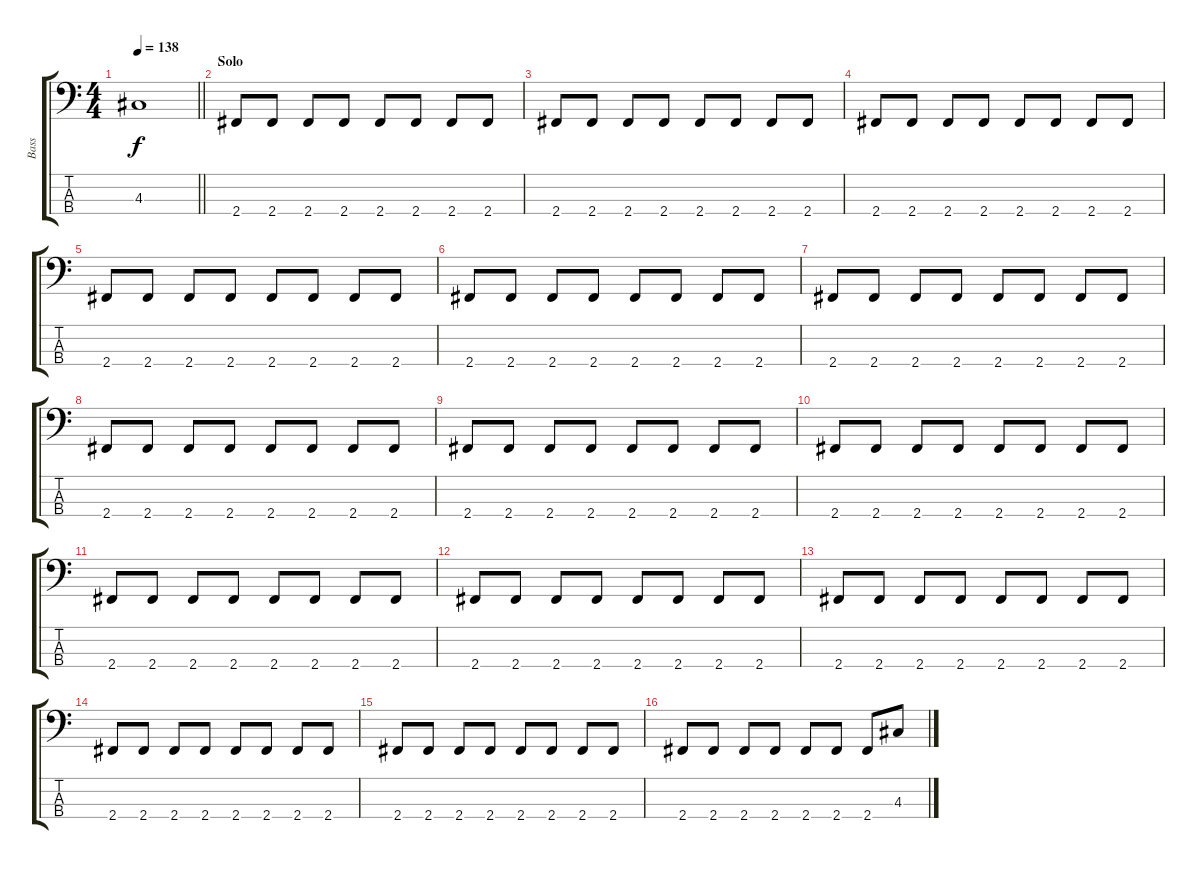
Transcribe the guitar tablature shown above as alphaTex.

\track ("Bass" "Bass") {instrument electricbasspick}
\staff {score tabs}
\tuning (G2 D2 A1 E1) {hide}
\ts (4 4)
\tempo 138
\clef f4
\barLineRight lightlight
\ks c
4.3.1{dy f} |
\section ("" "Solo")
2.4.8 2.4.8 2.4.8 2.4.8 2.4.8 2.4.8 2.4.8 2.4.8 |
2.4.8 2.4.8 2.4.8 2.4.8 2.4.8 2.4.8 2.4.8 2.4.8 |
2.4.8 2.4.8 2.4.8 2.4.8 2.4.8 2.4.8 2.4.8 2.4.8 |
2.4.8 2.4.8 2.4.8 2.4.8 2.4.8 2.4.8 2.4.8 2.4.8 |
2.4.8 2.4.8 2.4.8 2.4.8 2.4.8 2.4.8 2.4.8 2.4.8 |
2.4.8 2.4.8 2.4.8 2.4.8 2.4.8 2.4.8 2.4.8 2.4.8 |
2.4.8 2.4.8 2.4.8 2.4.8 2.4.8 2.4.8 2.4.8 2.4.8 |
2.4.8 2.4.8 2.4.8 2.4.8 2.4.8 2.4.8 2.4.8 2.4.8 |
2.4.8 2.4.8 2.4.8 2.4.8 2.4.8 2.4.8 2.4.8 2.4.8 |
2.4.8 2.4.8 2.4.8 2.4.8 2.4.8 2.4.8 2.4.8 2.4.8 |
2.4.8 2.4.8 2.4.8 2.4.8 2.4.8 2.4.8 2.4.8 2.4.8 |
2.4.8 2.4.8 2.4.8 2.4.8 2.4.8 2.4.8 2.4.8 2.4.8 |
2.4.8 2.4.8 2.4.8 2.4.8 2.4.8 2.4.8 2.4.8 2.4.8 |
2.4.8 2.4.8 2.4.8 2.4.8 2.4.8 2.4.8 2.4.8 2.4.8 |
2.4.8 2.4.8 2.4.8 2.4.8 2.4.8 2.4.8 2.4.8 4.3.8
